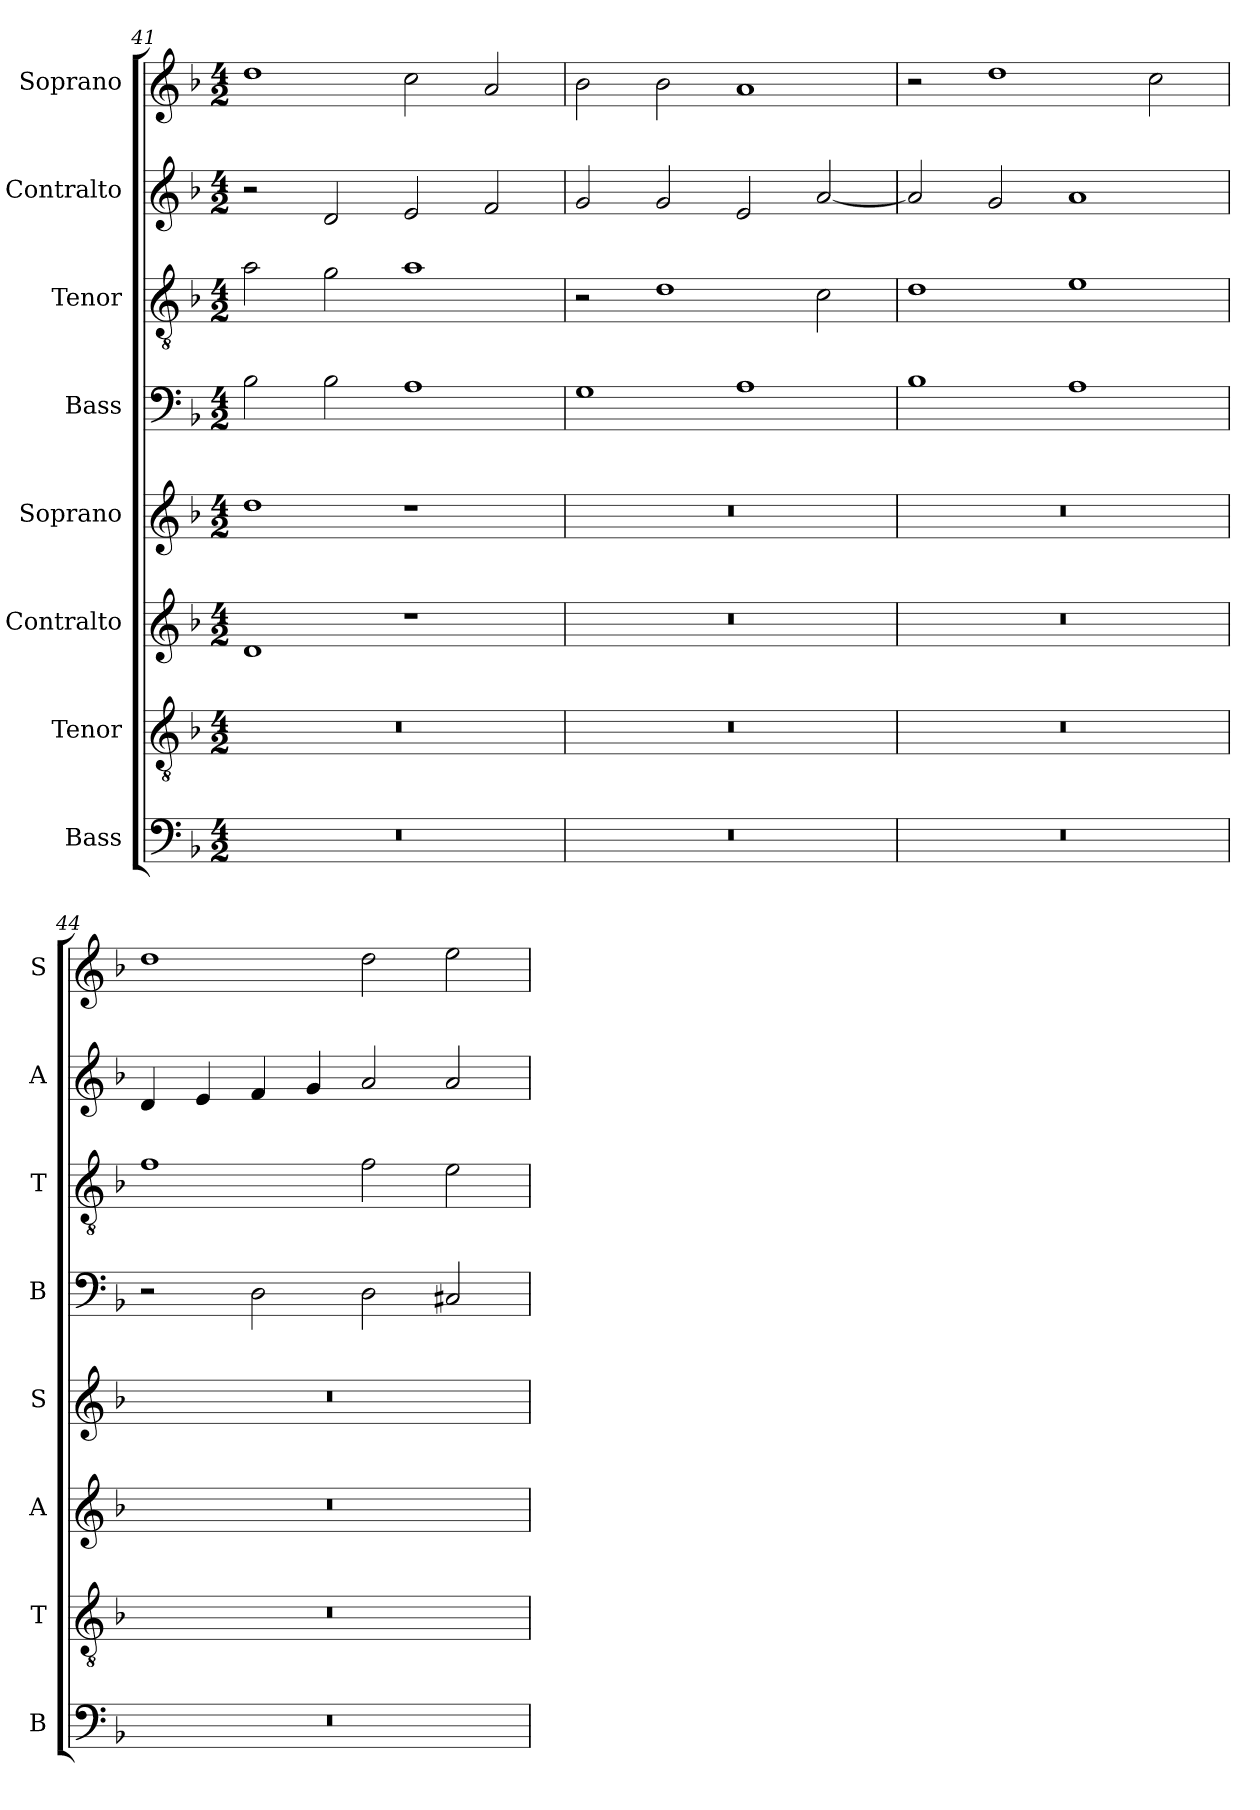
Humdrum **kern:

**kern	**kern	**kern	**kern	**kern	**kern	**kern	**kern
*part8	*part7	*part6	*part5	*part4	*part3	*part2	*part1
*staff8	*staff7	*staff6	*staff5	*staff4	*staff3	*staff2	*staff1
*I"Bass	*I"Tenor	*I"Contralto	*I"Soprano	*I"Bass	*I"Tenor	*I"Contralto	*I"Soprano
*I'B	*I'T	*I'A	*I'S	*I'B	*I'T	*I'A	*I'S
*clefF4	*clefGv2	*clefG2	*clefG2	*clefF4	*clefGv2	*clefG2	*clefG2
*k[b-]	*k[b-]	*k[b-]	*k[b-]	*k[b-]	*k[b-]	*k[b-]	*k[b-]
*G:dor	*G:dor	*G:dor	*G:dor	*G:dor	*G:dor	*G:dor	*G:dor
*M4/2	*M4/2	*M4/2	*M4/2	*M4/2	*M4/2	*M4/2	*M4/2
=41	=41	=41	=41	=41	=41	=41	=41
0r	0r	1d	1dd	2B-	2a	2r	1dd
.	.	.	.	2B-	2g	2d	.
.	.	1r	1r	1A	1a	2e	2cc
.	.	.	.	.	.	2f	2a
=42	=42	=42	=42	=42	=42	=42	=42
0r	0r	0r	0r	1G	2r	2g	2b-
.	.	.	.	.	1d	2g	2b-
.	.	.	.	1A	.	2e	1a
.	.	.	.	.	2c	[2a	.
=43	=43	=43	=43	=43	=43	=43	=43
0r	0r	0r	0r	1B-	1d	2a]	2r
.	.	.	.	.	.	2g	1dd
.	.	.	.	1A	1e	1a	.
.	.	.	.	.	.	.	2cc
=44	=44	=44	=44	=44	=44	=44	=44
0r	0r	0r	0r	2r	1f	4d	1dd
.	.	.	.	.	.	4e	.
.	.	.	.	2D	.	4f	.
.	.	.	.	.	.	4g	.
.	.	.	.	2D	2f	2a	2dd
.	.	.	.	2C#X	2e	2a	2ee
=	=	=	=	=	=	=	=
*-	*-	*-	*-	*-	*-	*-	*-
